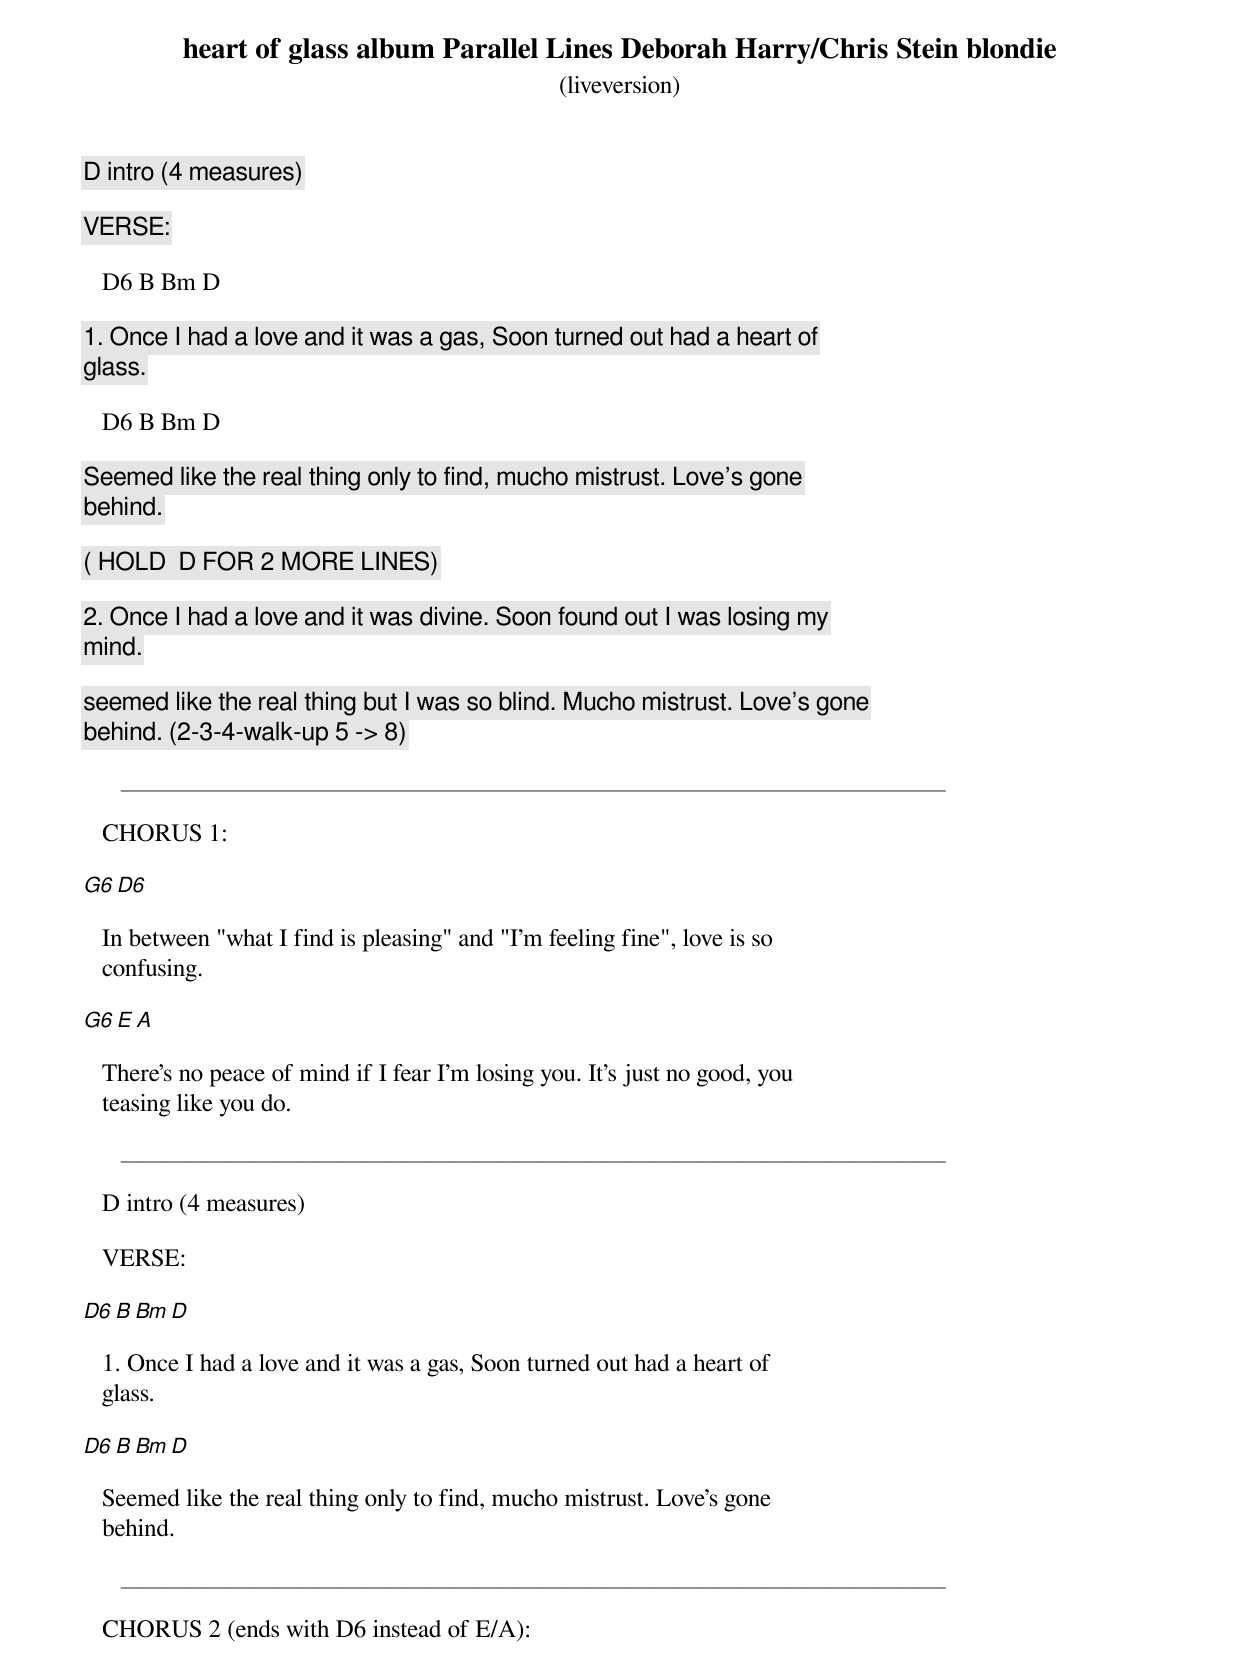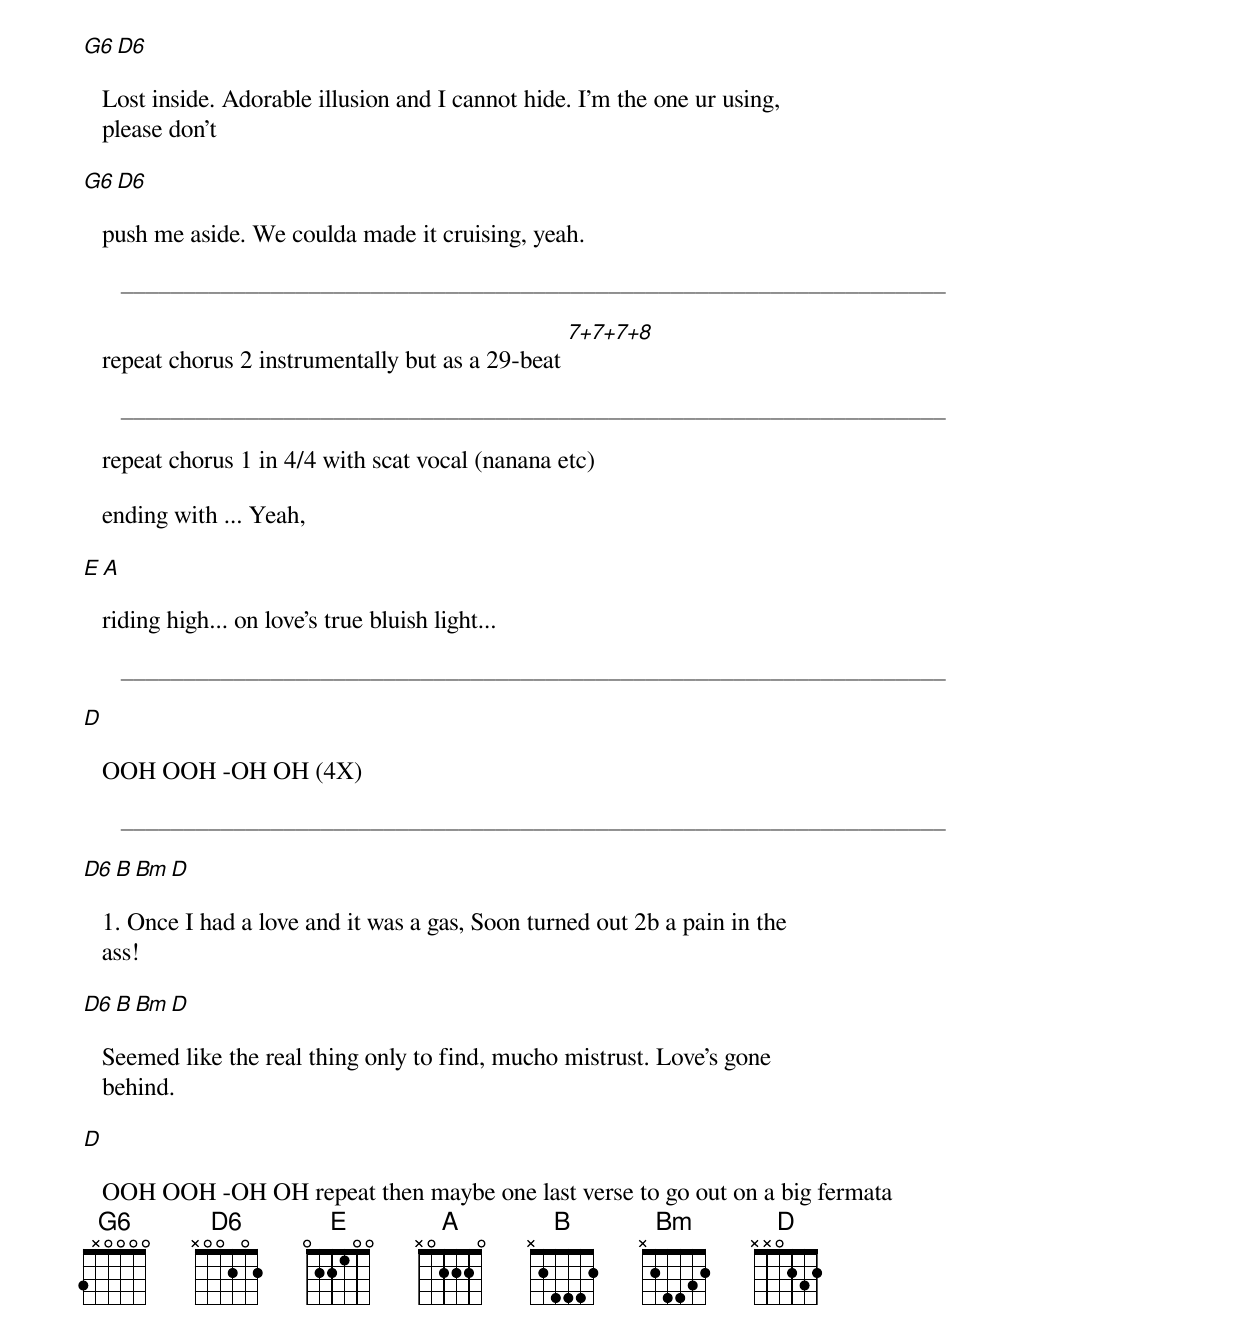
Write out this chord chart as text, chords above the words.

   heart of glass album Parallel Lines Deborah Harry/Chris Stein blondie
   (liveversion)

   D intro (4 measures)

   VERSE:

   D6 B Bm D

   1. Once I had a love and it was a gas, Soon turned out had a heart of
   glass.

   D6 B Bm D

   Seemed like the real thing only to find, mucho mistrust. Love's gone
   behind.

   ( HOLD  D FOR 2 MORE LINES)

   2. Once I had a love and it was divine. Soon found out I was losing my
   mind.

   seemed like the real thing but I was so blind. Mucho mistrust. Love's gone
   behind. (2-3-4-walk-up 5 -> 8)

   __________________________________________________________________

   CHORUS 1:

   G6 D6

   In between "what I find is pleasing" and "I'm feeling fine", love is so
   confusing.

   G6 E A

   There's no peace of mind if I fear I'm losing you. It's just no good, you
   teasing like you do.

   __________________________________________________________________

   D intro (4 measures)

   VERSE:

   D6 B Bm D

   1. Once I had a love and it was a gas, Soon turned out had a heart of
   glass.

   D6 B Bm D

   Seemed like the real thing only to find, mucho mistrust. Love's gone
   behind.

   __________________________________________________________________

   CHORUS 2 (ends with D6 instead of E/A):

   G6 D6

   Lost inside. Adorable illusion and I cannot hide. I'm the one ur using,
   please don't

   G6 D6

   push me aside. We coulda made it cruising, yeah.

   __________________________________________________________________

   repeat chorus 2 instrumentally but as a 29-beat [7+7+7+8]

   __________________________________________________________________

   repeat chorus 1 in 4/4 with scat vocal (nanana etc)

   ending with ... Yeah,

   E A

   riding high... on love's true bluish light...

   __________________________________________________________________

   D

   OOH OOH -OH OH (4X)

   __________________________________________________________________

   D6 B Bm D

   1. Once I had a love and it was a gas, Soon turned out 2b a pain in the
   ass!

   D6 B Bm D

   Seemed like the real thing only to find, mucho mistrust. Love's gone
   behind.

   D

   OOH OOH -OH OH repeat then maybe one last verse to go out on a big fermata
